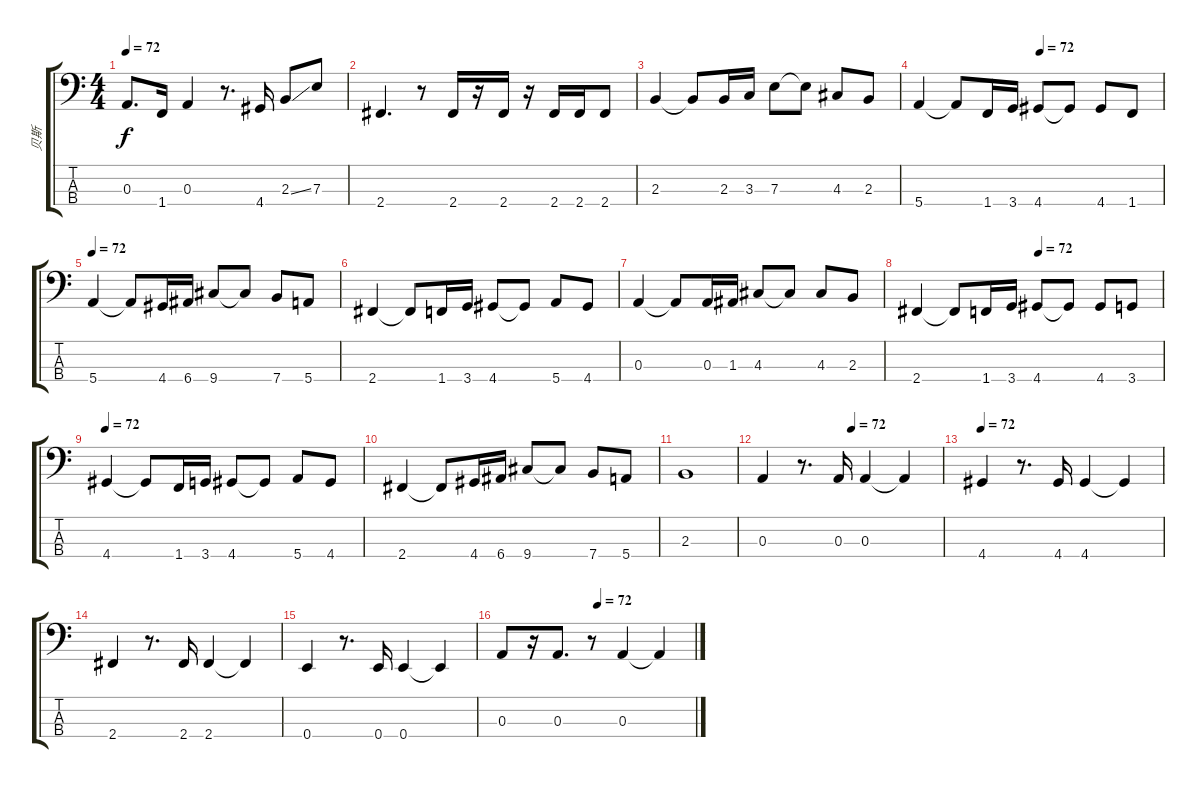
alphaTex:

\track ("贝斯" "贝斯") {instrument electricbasspick}
\staff {score tabs}
\tuning (G2 D2 A1 E1) {hide}
\ts (4 4)
\tempo 72
\clef f4
\ks c
0.3.8{d dy f} 1.4.16 0.3.4 r.8{d} 4.4.16 2.3{ss}.8 7.3.8 |
2.4.4{d} r.8 2.4.16 r.16 2.4.16 r.16 2.4.16 2.4.16 2.4.8 |
2.3.4 2.3{t}.8 2.3.16 3.3.16 7.3.8 7.3{t}.8 4.3.8 2.3.8 |
\tempo (72 0.5)
5.4.4 5.4{t}.8 1.4.16 3.4.16 4.4.8 4.4{t}.8 4.4.8 1.4.8 |
\tempo 72
5.4.4 5.4{t}.8 4.4.16 6.4.16 9.4.8 9.4{t}.8 7.4.8 5.4.8 |
2.4.4 2.4{t}.8 1.4.16 3.4.16 4.4.8 4.4{t}.8 5.4.8 4.4.8 |
0.3.4 0.3{t}.8 0.3.16 1.3.16 4.3.8 4.3{t}.8 4.3.8 2.3.8 |
\tempo (72 0.5)
2.4.4 2.4{t}.8 1.4.16 3.4.16 4.4.8 4.4{t}.8 4.4.8 3.4.8 |
\tempo 72
4.4.4 4.4{t}.8 1.4.16 3.4.16 4.4.8 4.4{t}.8 5.4.8 4.4.8 |
2.4.4 2.4{t}.8 4.4.16 6.4.16 9.4.8 9.4{t}.8 7.4.8 5.4.8 |
2.3.1 |
\tempo (72 0.5)
0.3.4 r.8{d} 0.3.16 0.3.4 0.3{t}.4 |
\tempo 72
4.4.4 r.8{d} 4.4.16 4.4.4 4.4{t}.4 |
2.4.4 r.8{d} 2.4.16 2.4.4 2.4{t}.4 |
0.4.4 r.8{d} 0.4.16 0.4.4 0.4{t}.4 |
\tempo (72 0.5)
0.3.8 r.16 0.3.8{d} r.8 0.3.4 0.3{t}.4
